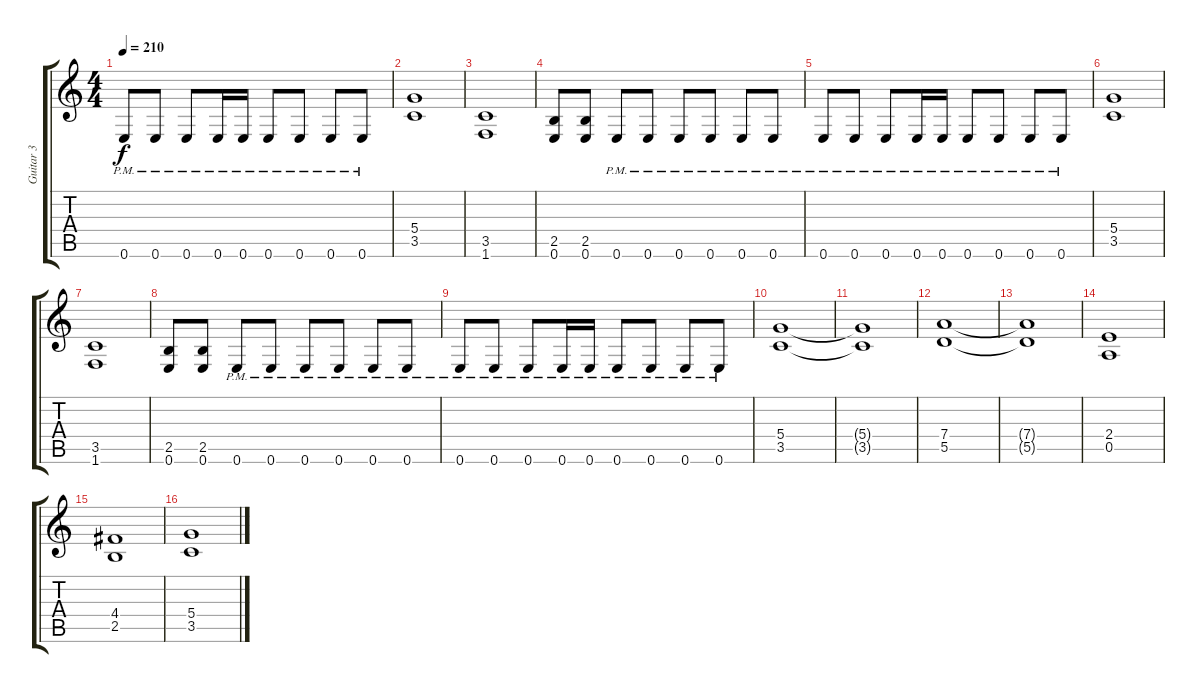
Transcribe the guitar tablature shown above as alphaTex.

\track ("Guitar 3" "Guitar 3") {instrument distortionguitar}
\staff {score tabs}
\tuning (E4 B3 G3 D3 A2 E2) {hide}
\ts (4 4)
\tempo 210
\clef g2
\ks c
0.6{pm}.8{dy f} 0.6{pm}.8 0.6{pm}.8 0.6{pm}.16 0.6{pm}.16 0.6{pm}.8 0.6{pm}.8 0.6{pm}.8 0.6{pm}.8 |
(5.4 3.5).1 |
(3.5 1.6).1 |
(2.5 0.6).8 (2.5 0.6).8 0.6{pm}.8 0.6{pm}.8 0.6{pm}.8 0.6{pm}.8 0.6{pm}.8 0.6{pm}.8 |
0.6{pm}.8 0.6{pm}.8 0.6{pm}.8 0.6{pm}.16 0.6{pm}.16 0.6{pm}.8 0.6{pm}.8 0.6{pm}.8 0.6{pm}.8 |
(5.4 3.5).1 |
(3.5 1.6).1 |
(2.5 0.6).8 (2.5 0.6).8 0.6{pm}.8 0.6{pm}.8 0.6{pm}.8 0.6{pm}.8 0.6{pm}.8 0.6{pm}.8 |
0.6{pm}.8 0.6{pm}.8 0.6{pm}.8 0.6{pm}.16 0.6{pm}.16 0.6{pm}.8 0.6{pm}.8 0.6{pm}.8 0.6{pm}.8 |
(5.4 3.5).1 |
(5.4{t} 3.5{t}).1 |
(7.4 5.5).1 |
(7.4{t} 5.5{t}).1 |
(2.4 0.5).1 |
(4.4 2.5).1 |
(5.4 3.5).1
